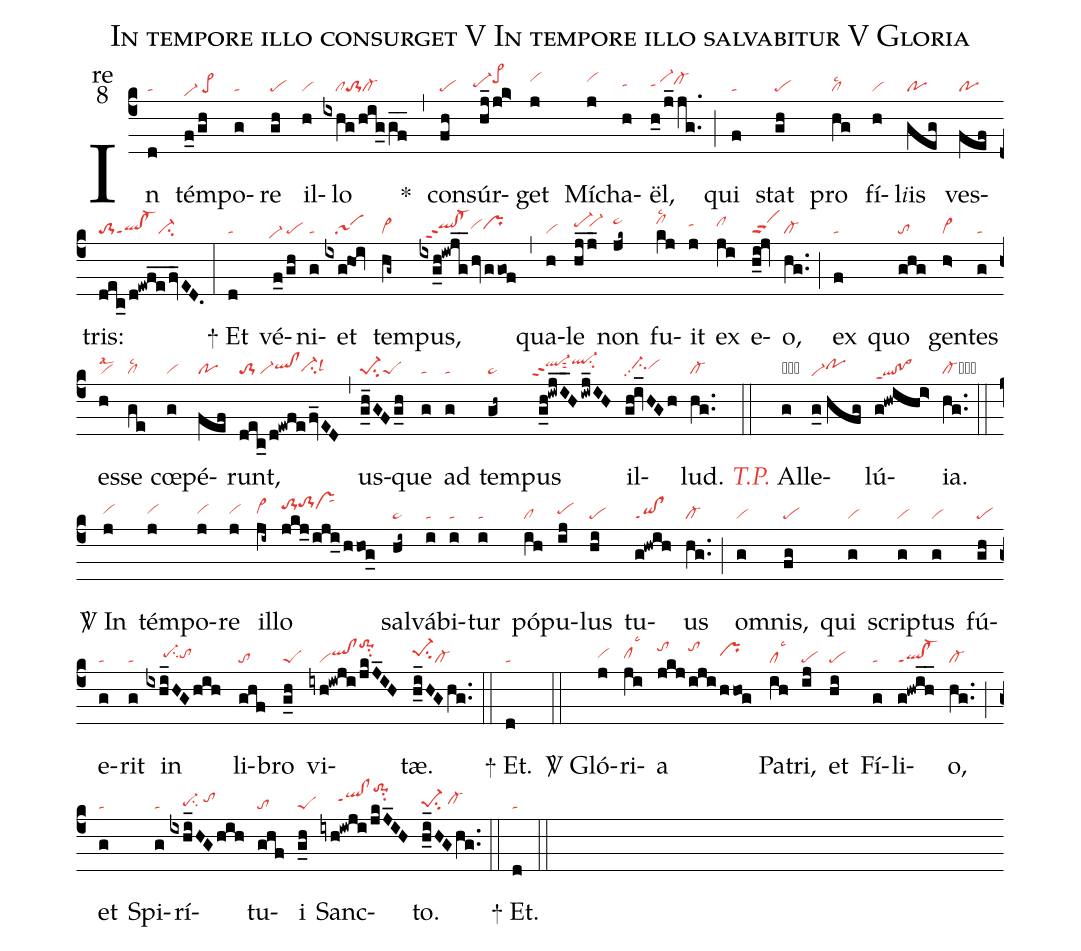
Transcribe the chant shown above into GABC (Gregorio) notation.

name:In tempore illo consurget V In tempore illo salvabitur V Gloria;
office-part:re;
mode:8;
nabc-lines:1;
%%
(c4) In(d|ta) tém(f_0/gh|vi-hd/pe>)po(g|ta)re(gh|pe) il(h|vi)lo(ixhg/hig_gf__|////clto-1cl-) <sp>*</sp>(,) con(fh|pe)súr(hj_jk>|``pe-hhpe>hj)get(j|vihj) Mí(j|vihj)cha(h|tahh)ël,(h_0/j_1jg..|tahh/vi-hjcl-hi) (;) qui(f|ta) stat(gh|pe) pro(hg|cllsc2) fí(h|vi)l<e>i</e>is(geg|po) ves(fef|po)tris:(dec_/d!ewfe__fv_ED.|to-1ql!cl-ppt1ci-) (:)

<sp>+</sp> Et(d|ta) vé(f_0/gh|`vi-hd/pe)ni(g|ta)et(ixg@hoi|///sa1) tem(hg~|vi>)pus,(ixg_h!iwjg__/hv/ggof|//qlhh!cl-hhppt2vihhprhh) (,) qua(h|vi)le(hj_j_|pe-hi`vi-hi) non(jk~|pe~hj) fu(kj|clhjlsc2)it(j|tahi) ex(ji|clhi) e(h_i!jv|scS)o,(hg..|cl-) (;) ex(f|ta) quo(ghg|to) gen(h>|vi>)tes(g|ta) es(h|vilsal2)se(ge|cllsc2) cœ(g|vi)pé(fef|po)runt,(dec_/d!ewfefv_ED|to-1/vi-qlhh!clhhci-hglsl6) (,) us(g_h_GFg_h|pe-1su2peS)que(g|ta) ad(g|ta) tem(gh~|pe~)pus(g_h!iwjI__H/iwj_IH|``ql-hippt2sut2ql-hjsu2) il(gh!iv_HGh|//ci-hhpp2vihh)lud.(hg..|cl-) (::)

<c><i>T.P.</i></c> Al(g|obvi)le(g_0//hfg|vi-hepohh)lú(g!hwihi>|qlhe!po>heppt1){ia}.(hg..|cl-cb) (::)

<sp>V/</sp> In(j|vihh) tém(j|vihh)po(j|vihh)re(j|vihh) il(ji~|vi>hh)lo(jkj_/iji_/hhog_|to-1hjto-1hkvshj``tahm) sal(hi~|pe~)vá(i|ta)bi(i|ta)tur(i|ta) pó(ih|cl)pu(ij|pehh)lus(hi|pe) tu(g!hwih|qi!clppt1)us(hg..|cl-) (;) om(g|vi)nis,(fg|pe) qui(g|vi) scrip(g|vi)tus(g|vi) fú(gh|pe)e(g|ta)rit(g|ta) in(ixhi_HGhih|/////pe-hhsu2tohh) li(ghf|to)bro(g_h|peS) vi(iyh!iwji/jkJ_IH|///viqlhi!clhito-1hlsu2)tæ.(h_i_HGhg..|pe-1hisu2cl-) (::)

<sp>+</sp> Et.(d|ta) (::)

<sp>V/</sp> Gló(j|vihh)ri(ji|clhhlsc3)a(jkj|tohk|iji|tohk|hhog|prhi) Pa(ih|cllsc3)tri,(ij|pe) et(hi|pe) Fí(g|ta)li(g!hwih__|ql!cl-ppt1)o,(hg..|cl-) (;) et(g|ta) Spi(g|ta)rí(ixhi_HG/hih|////pe-hgsu2/tohi)tu(ghf|to)i(g_h|peS) Sanc(iyh!iwji/jkJ_IH|/////qlhi!clhippt1to-1hmsu2)to.(h_i_HGhg..|pe-1hgsu2/cl-hh) (::)

<sp>+</sp> Et.(d|ta) (::)
